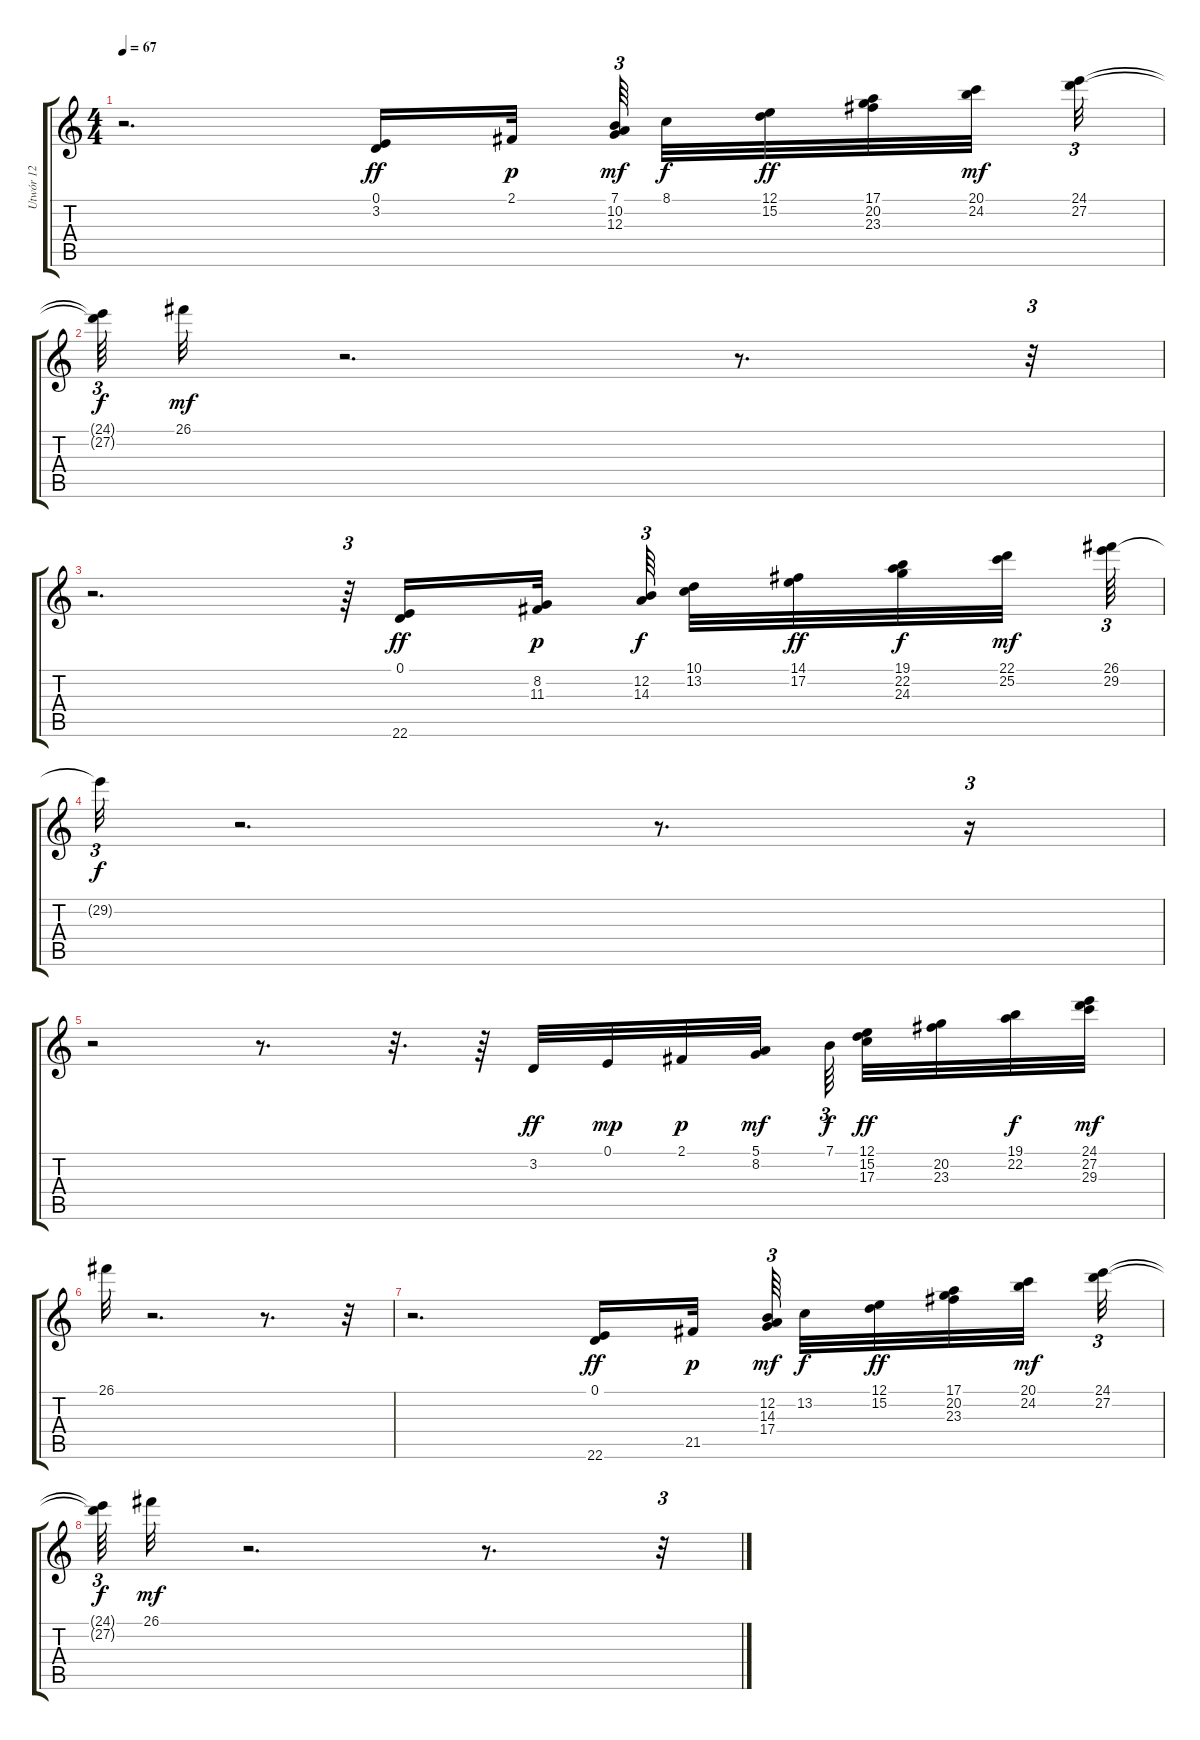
\track ("Utwór 12" "Utwór 12") {instrument orchestralharp}
\staff {score tabs}
\tuning (E4 B3 G3 D3 A2 E2) {hide}
\ts (4 4)
\tempo 67
\clef g2
\ks c
r.2{d dy mf} (0.1 3.2).16{dy ff} 2.1.32{dy p} (7.1 10.2 12.3).64{tu (3 2) dy mf} 8.1.32{dy f} (12.1 15.2).32{dy ff} (17.1 20.2 23.3).32 (20.1 24.2).32{dy mf} (24.1 27.2).32{tu (3 2)} |
(24.1{t} 27.2{t}).64{tu (3 2) dy f} 26.1.32{dy mf} r.2{d} r.8{d} r.32{tu (3 2)} |
r.2{d} r.64{tu (3 2)} (0.1 22.6).16{dy ff} (8.2 11.3).32{dy p} (12.2 14.3).64{tu (3 2) dy f} (10.1 13.2).32 (14.1 17.2).32{dy ff} (19.1 22.2 24.3).32{dy f} (22.1 25.2).32{dy mf} (26.1 29.2).64{tu (3 2)} |
29.2{t}.32{tu (3 2) dy f} r.2{d} r.8{d} r.16{tu (3 2)} |
r.2 r.8{d} r.32{d} r.64 3.2.32{dy ff} 0.1.32{dy mp} 2.1.32{dy p} (5.1 8.2).32{dy mf} 7.1.64{tu (3 2) dy f} (12.1 15.2 17.3).32{dy ff} (20.2 23.3).32 (19.1 22.2).32{dy f} (24.1 27.2 29.3).32{dy mf} |
26.1.32 r.2{d} r.8{d} r.32 |
r.2{d} (0.1 22.6).16{dy ff} 21.5.32{dy p} (12.2 14.3 17.4).64{tu (3 2) dy mf} 13.2.32{dy f} (12.1 15.2).32{dy ff} (17.1 20.2 23.3).32 (20.1 24.2).32{dy mf} (24.1 27.2).32{tu (3 2)} |
(24.1{t} 27.2{t}).64{tu (3 2) dy f} 26.1.32{dy mf} r.2{d} r.8{d} r.32{tu (3 2)}
